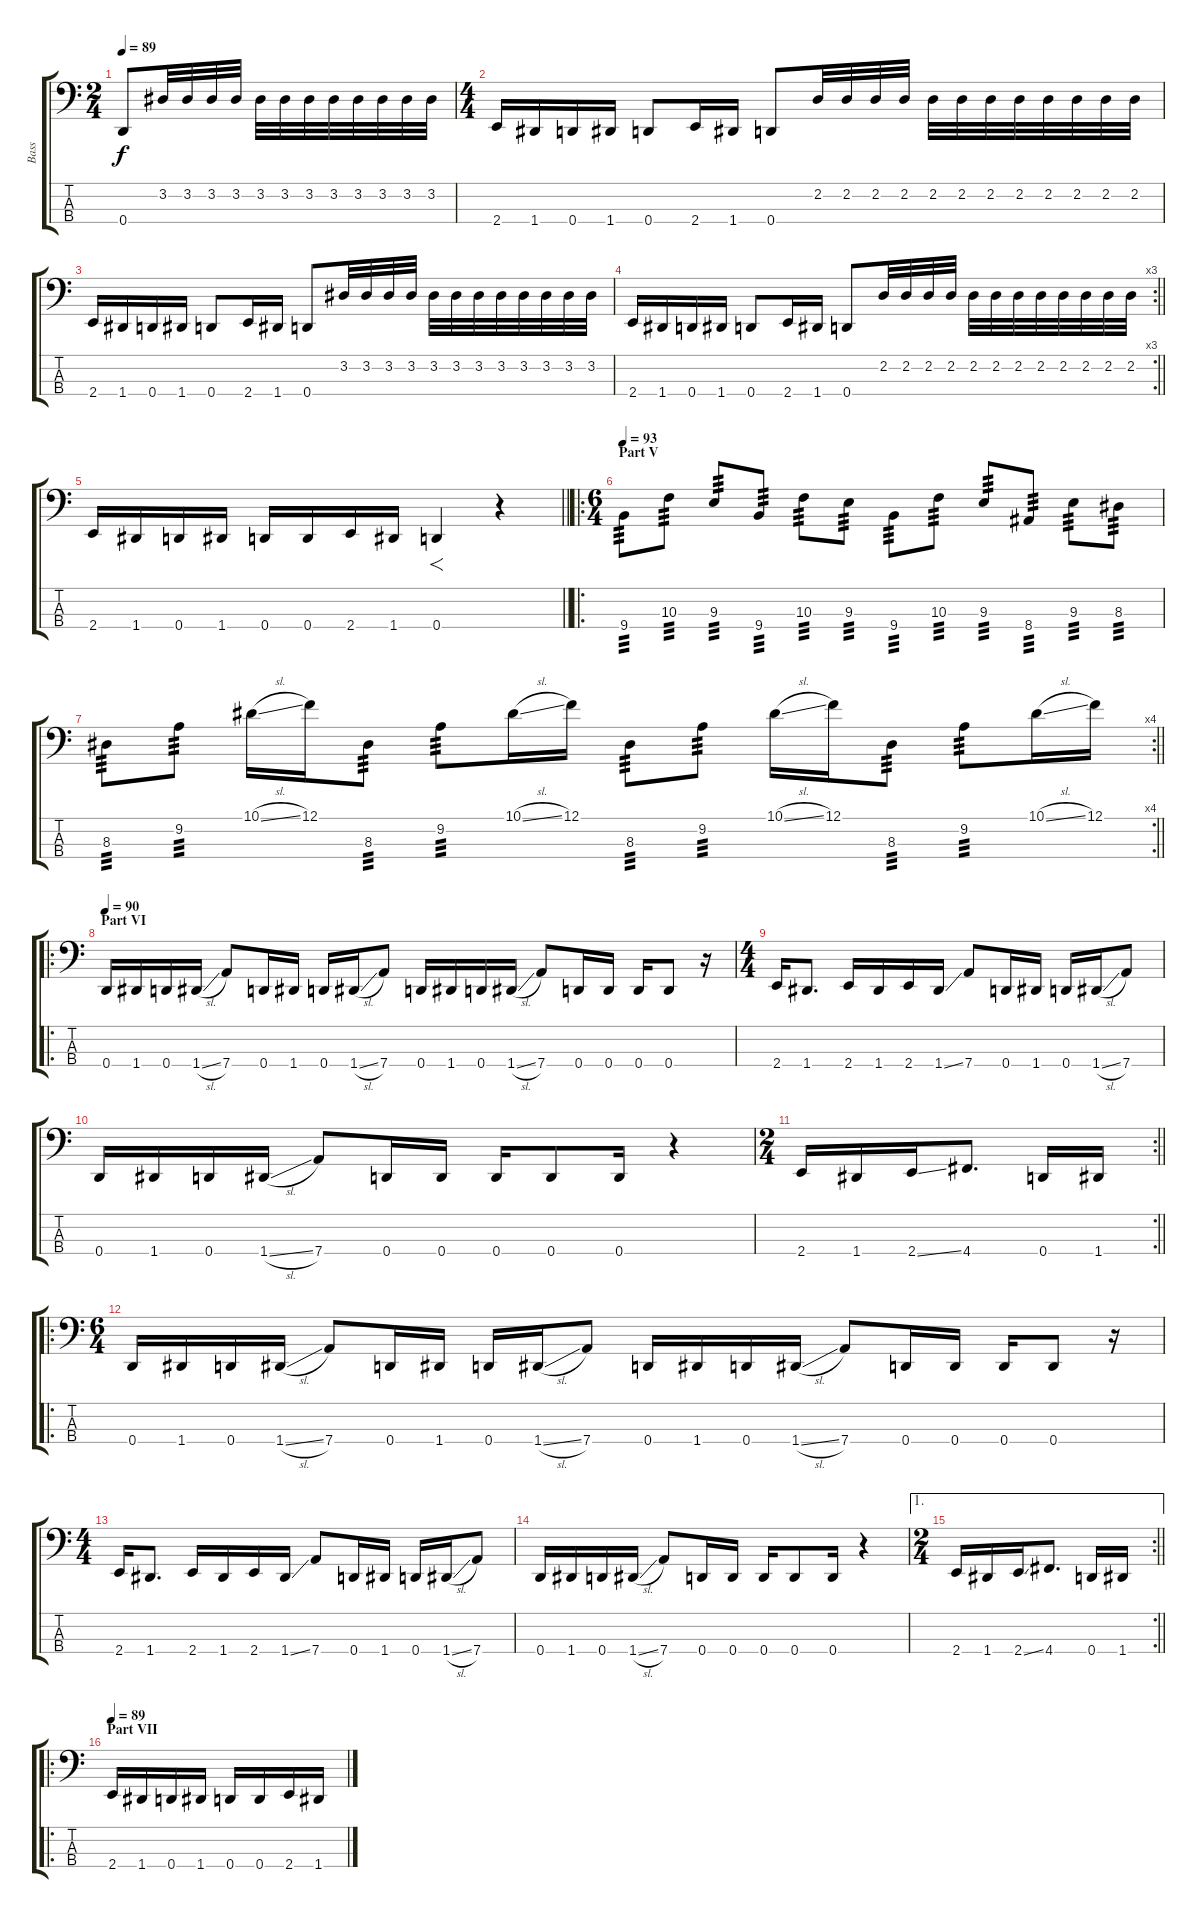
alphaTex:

\track ("Bass" "Bass") {instrument electricbassfinger}
\staff {score tabs}
\tuning (F2 C2 G1 D1) {hide}
\ts (2 4)
\tempo 89
\clef f4
\ks c
0.4.8{dy f} 3.2.32 3.2.32 3.2.32 3.2.32 3.2.32 3.2.32 3.2.32 3.2.32 3.2.32 3.2.32 3.2.32 3.2.32 |
\ts (4 4)
2.4.16 1.4.16 0.4.16 1.4.16 0.4.8 2.4.16 1.4.16 0.4.8 2.2.32 2.2.32 2.2.32 2.2.32 2.2.32 2.2.32 2.2.32 2.2.32 2.2.32 2.2.32 2.2.32 2.2.32 |
2.4.16 1.4.16 0.4.16 1.4.16 0.4.8 2.4.16 1.4.16 0.4.8 3.2.32 3.2.32 3.2.32 3.2.32 3.2.32 3.2.32 3.2.32 3.2.32 3.2.32 3.2.32 3.2.32 3.2.32 |
\rc 3
\barLineRight lightlight
2.4.16 1.4.16 0.4.16 1.4.16 0.4.8 2.4.16 1.4.16 0.4.8 2.2.32 2.2.32 2.2.32 2.2.32 2.2.32 2.2.32 2.2.32 2.2.32 2.2.32 2.2.32 2.2.32 2.2.32 |
\barLineRight lightlight
2.4.16 1.4.16 0.4.16 1.4.16 0.4.16 0.4.16 2.4.16 1.4.16 0.4.4{f} r.4 |
\ro
\ts (6 4)
\section ("" "Part V")
\tempo 93
9.4.8{tp 3} 10.3.8{tp 3} 9.3.8{tp 3} 9.4.8{tp 3} 10.3.8{tp 3} 9.3.8{tp 3} 9.4.8{tp 3} 10.3.8{tp 3} 9.3.8{tp 3} 8.4.8{tp 3} 9.3.8{tp 3} 8.3.8{tp 3} |
\rc 4
\barLineRight lightlight
8.3.8{tp 3} 9.2.8{tp 3} 10.1{sl}.16 12.1.16 8.3.8{tp 3} 9.2.8{tp 3} 10.1{sl}.16 12.1.16 8.3.8{tp 3} 9.2.8{tp 3} 10.1{sl}.16 12.1.16 8.3.8{tp 3} 9.2.8{tp 3} 10.1{sl}.16 12.1.16 |
\ro
\section ("" "Part VI")
\tempo 90
0.4.16 1.4.16 0.4.16 1.4{sl}.16 7.4.8 0.4.16 1.4.16 0.4.16 1.4{sl}.16 7.4.8 0.4.16 1.4.16 0.4.16 1.4{sl}.16 7.4.8 0.4.16 0.4.16 0.4.16 0.4.8 r.16 |
\ts (4 4)
2.4.16 1.4.8{d} 2.4.16 1.4.16 2.4.16 1.4{ss}.16 7.4.8 0.4.16 1.4.16 0.4.16 1.4{sl}.16 7.4.8 |
0.4.16 1.4.16 0.4.16 1.4{sl}.16 7.4.8 0.4.16 0.4.16 0.4.16 0.4.8 0.4.16 r.4 |
\rc 2
\ts (2 4)
\barLineRight lightlight
2.4.16 1.4.16 2.4{ss}.16 4.4.8{d} 0.4.16 1.4.16 |
\ro
\ts (6 4)
0.4.16 1.4.16 0.4.16 1.4{sl}.16 7.4.8 0.4.16 1.4.16 0.4.16 1.4{sl}.16 7.4.8 0.4.16 1.4.16 0.4.16 1.4{sl}.16 7.4.8 0.4.16 0.4.16 0.4.16 0.4.8 r.16 |
\ts (4 4)
2.4.16 1.4.8{d} 2.4.16 1.4.16 2.4.16 1.4{ss}.16 7.4.8 0.4.16 1.4.16 0.4.16 1.4{sl}.16 7.4.8 |
0.4.16 1.4.16 0.4.16 1.4{sl}.16 7.4.8 0.4.16 0.4.16 0.4.16 0.4.8 0.4.16 r.4 |
\ae 1
\rc 2
\ts (2 4)
\barLineRight lightlight
2.4.16 1.4.16 2.4{ss}.16 4.4.8{d} 0.4.16 1.4.16 |
\ro
\section ("" "Part VII")
\tempo 89
2.4.16 1.4.16 0.4.16 1.4.16 0.4.16 0.4.16 2.4.16 1.4.16
